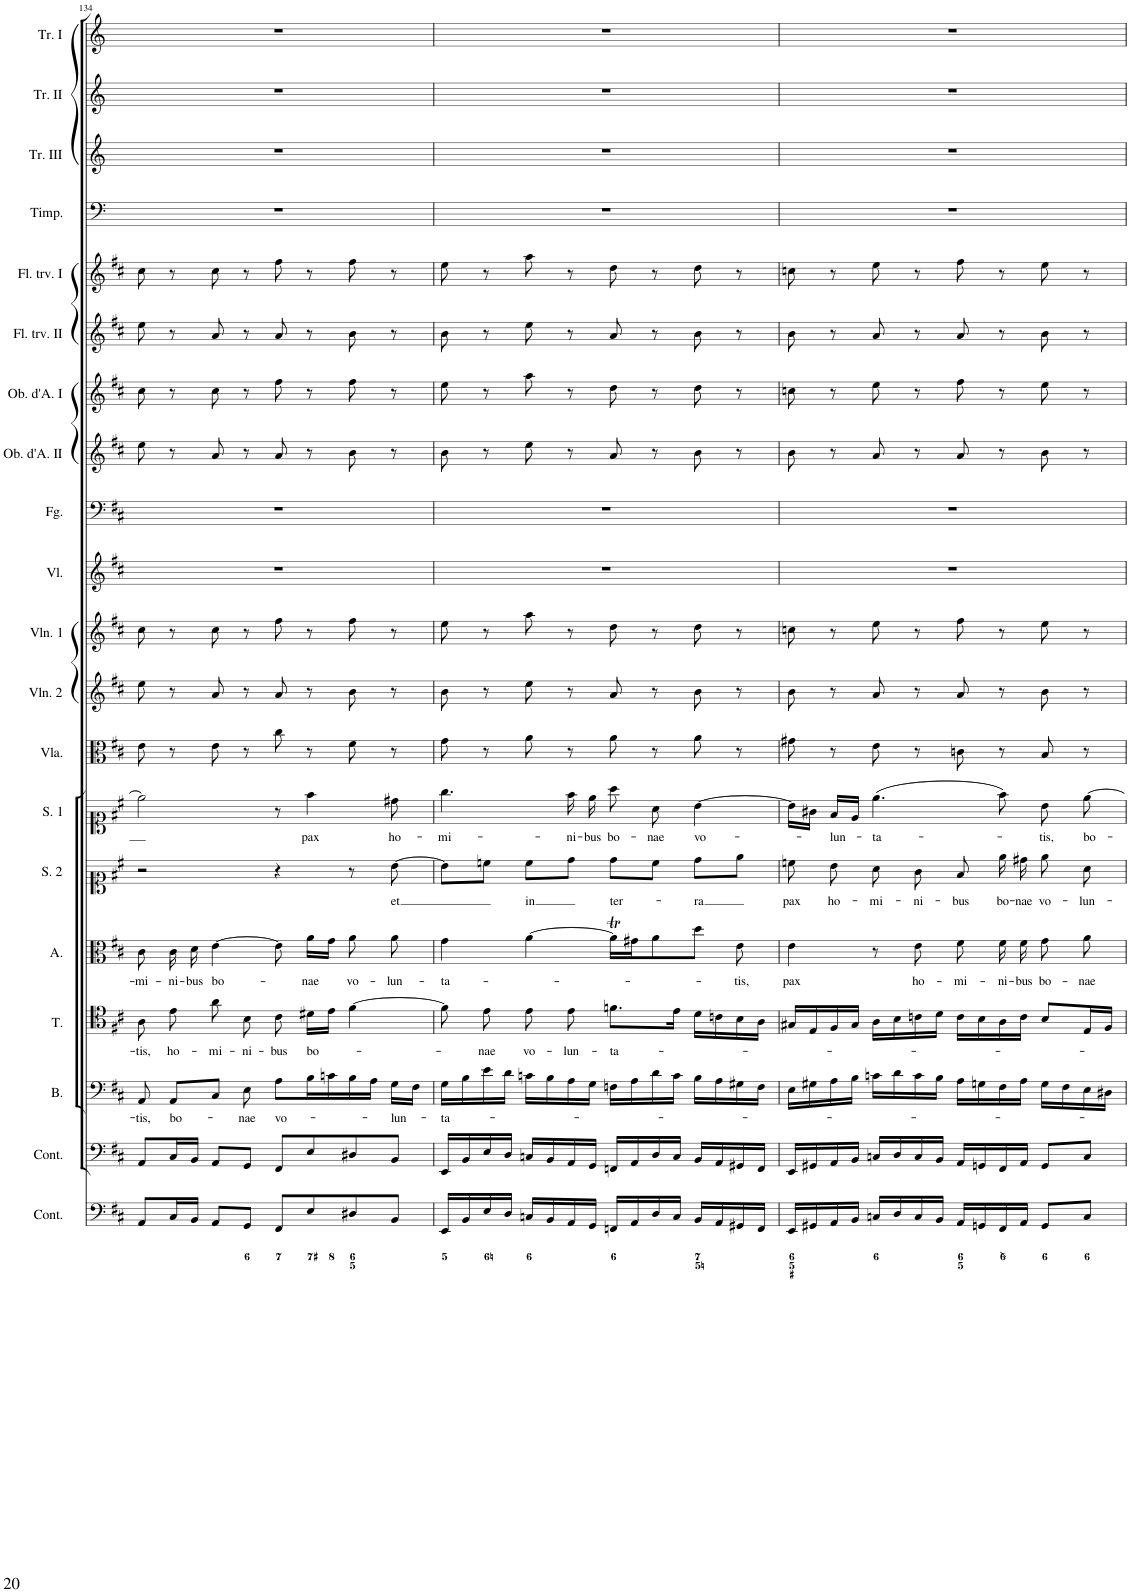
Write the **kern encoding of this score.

**kern	**kern	**kern	**text	**kern	**text	**kern	**text	**kern	**text	**kern	**text	**kern	**kern	**kern	**kern	**kern	**kern	**kern	**kern	**kern	**kern	**kern	**kern	**kern
*part20	*part19	*part18	*part18	*part17	*part17	*part16	*part16	*part15	*part15	*part14	*part14	*part13	*part12	*part11	*part10	*part9	*part8	*part7	*part6	*part5	*part4	*part3	*part2	*part1
*staff20	*staff19	*staff18	*staff18	*staff17	*staff17	*staff16	*staff16	*staff15	*staff15	*staff14	*staff14	*staff13	*staff12	*staff11	*staff10	*staff9	*staff8	*staff7	*staff6	*staff5	*staff4	*staff3	*staff2	*staff1
*I"Continuo	*I"Continuo	*I"Basso	*	*I"Tenore	*	*I"Alto	*	*I"Soprano 2	*	*I"Soprano 1	*	*I"Viola	*I"Violino 2	*I"Violino 1	*I"Violino solo	*I"Fagotti	*I"Oboe d'Amore II	*I"Oboe d'Amore I	*I"Flauto traverso II	*I"Flauto traverso I	*I"Timpani	*I"Tromba III	*I"Tromba II	*I"Tromba I
*I'Cont.	*I'Cont.	*I'B.	*	*I'T.	*	*I'A.	*	*I'S. 2	*	*I'S. 1	*	*I'Vla.	*I'Vln. 2	*I'Vln. 1	*I'Vl.	*I'Fg.	*I'Ob. d'A. II	*I'Ob. d'A. I	*I'Fl. trv. II	*I'Fl. trv. I	*I'Timp.	*I'Tr. III	*I'Tr. II	*I'Tr. I
!!LO:PB:g=z
*clefF4	*clefF4	*clefF4	*	*clefC4	*	*clefC3	*	*clefC1	*	*clefC1	*	*clefC3	*clefG2	*clefG2	*clefG2	*clefF4	*clefG2	*clefG2	*clefG2	*clefG2	*clefF4	*clefG2	*clefG2	*clefG2
*	*	*	*	*	*	*	*	*	*	*	*	*	*	*	*	*	*	*	*	*	*Trd-1c-2	*Trd-1c-2	*Trd-1c-2	*Trd-1c-2
*k[f#c#]	*k[f#c#]	*k[f#c#]	*	*k[f#c#]	*	*k[f#c#]	*	*k[f#c#]	*	*k[f#c#]	*	*k[f#c#]	*k[f#c#]	*k[f#c#]	*k[f#c#]	*k[f#c#]	*k[f#c#]	*k[f#c#]	*k[f#c#]	*k[f#c#]	*k[]	*k[]	*k[]	*k[]
*M4/4	*M4/4	*M4/4	*	*M4/4	*	*M4/4	*	*M4/4	*	*M4/4	*	*M4/4	*M4/4	*M4/4	*M4/4	*M4/4	*M4/4	*M4/4	*M4/4	*M4/4	*M4/4	*M4/4	*M4/4	*M4/4
*met(c)	*met(c)	*met(c)	*	*met(c)	*	*met(c)	*	*met(c)	*	*met(c)	*	*met(c)	*met(c)	*met(c)	*met(c)	*met(c)	*met(c)	*met(c)	*met(c)	*met(c)	*met(c)	*met(c)	*met(c)	*met(c)
=134	=134	=134	=134	=134	=134	=134	=134	=134	=134	=134	=134	=134	=134	=134	=134	=134	=134	=134	=134	=134	=134	=134	=134	=134
!	!	!	!LO:LY:b	!	!LO:LY:b	!	!LO:LY:b	!	!	!	!	!	!	!	!	!	!	!	!	!	!	!	!	!
8AA/L	8AA/L	8AA/	-tis,	8A\	-tis,	8c#\	-mi-	2r	.	2ee\]	.	8e\	8ee\	8cc#\	1r	1r	8ee\	8cc#\	8ee\	8cc#\	1r	1r	1r	1r
!	!	!	!LO:LY:b	!	!LO:LY:b	!	!LO:LY:b	!	!	!	!	!	!	!	!	!	!	!	!	!	!	!	!	!
16C#/L	16C#/L	8AA/L	bo-	8e\	ho-	16c#\	-ni-	.	.	.	.	8r	8r	8r	.	.	8r	8r	8r	8r	.	.	.	.
!	!	!	!	!	!	!	!LO:LY:b	!	!	!	!	!	!	!	!	!	!	!	!	!	!	!	!	!
16BB/JJ	16BB/JJ	.	.	.	.	16d\	-bus	.	.	.	.	.	.	.	.	.	.	.	.	.	.	.	.	.
!	!	!	!	!	!LO:LY:b	!	!LO:LY:b	!	!	!	!	!	!	!	!	!	!	!	!	!	!	!	!	!
8AA/L	8AA/L	8C#/J	.	8a\	-mi-	[4e\	bo-	.	.	.	.	8e\	8a/	8cc#\	.	.	8a/	8cc#\	8a/	8cc#\	.	.	.	.
!	!	!	!LO:LY:b	!	!LO:LY:b	!	!	!	!	!	!	!	!	!	!	!	!	!	!	!	!	!	!	!
8GG/J	8GG/J	8E\	-nae	8B\	-ni-	.	.	.	.	.	.	8r	8r	8r	.	.	8r	8r	8r	8r	.	.	.	.
!	!	!	!LO:LY:b	!	!LO:LY:b	!	!	!	!	!	!	!	!	!	!	!	!	!	!	!	!	!	!	!
8FF#/L	8FF#/L	8A\L	vo-	8c#\	-bus	8e\]	.	4r	.	8r	.	8cc#\	8a/	8ff#\	.	.	8a/	8ff#\	8a/	8ff#\	.	.	.	.
!	!	!	!	!	!LO:LY:b	!	!LO:LY:b	!	!	!	!LO:LY:b	!	!	!	!	!	!	!	!	!	!	!	!	!
8E/	8E/	16B\L	.	16d#X\LL	bo-	16a\LL	-nae	.	.	4ff#\	pax	8r	8r	8r	.	.	8r	8r	8r	8r	.	.	.	.
.	.	16cn\	.	16e\JJ	.	16g\JJ	.	.	.	.	.	.	.	.	.	.	.	.	.	.	.	.	.	.
!	!	!	!	!	!	!	!LO:LY:b	!	!	!	!	!	!	!	!	!	!	!	!	!	!	!	!	!
8D#X/	8D#X/	16B\	.	[4f#\	.	8a\	vo-	8r	.	.	.	8f#\	8b\	8ff#\	.	.	8b\	8ff#\	8b\	8ff#\	.	.	.	.
.	.	16A\JJ	.	.	.	.	.	.	.	.	.	.	.	.	.	.	.	.	.	.	.	.	.	.
!	!	!	!LO:LY:b	!	!	!	!LO:LY:b	!	!LO:LY:b	!	!LO:LY:b	!	!	!	!	!	!	!	!	!	!	!	!	!
8BB/J	8BB/J	16G\LL	-lun-	.	.	8a\	-lun-	[8b\	et	8dd#X\	ho-	8r	8r	8r	.	.	8r	8r	8r	8r	.	.	.	.
.	.	16F#\JJ	.	.	.	.	.	.	.	.	.	.	.	.	.	.	.	.	.	.	.	.	.	.
=135	=135	=135	=135	=135	=135	=135	=135	=135	=135	=135	=135	=135	=135	=135	=135	=135	=135	=135	=135	=135	=135	=135	=135	=135
!	!	!	!LO:LY:b	!	!	!	!LO:LY:b	!	!	!	!LO:LY:b	!	!	!	!	!	!	!	!	!	!	!	!	!
16EE/LL	16EE/LL	16G\LL	-ta-	8f#\]	.	4g\	-ta-	8b\L]	.	4.gg\	-mi-	8g\	8b\	8ee\	1r	1r	8b\	8ee\	8b\	8ee\	1r	1r	1r	1r
16BB/	16BB/	16B\	.	.	.	.	.	.	.	.	.	.	.	.	.	.	.	.	.	.	.	.	.	.
!	!	!	!	!	!LO:LY:b	!	!	!	!	!	!	!	!	!	!	!	!	!	!	!	!	!	!	!
16E/	16E/	16e\	.	8e\	nae	.	.	8ccn\J	.	.	.	8r	8r	8r	.	.	8r	8r	8r	8r	.	.	.	.
16D/JJ	16D/JJ	16d\JJ	.	.	.	.	.	.	.	.	.	.	.	.	.	.	.	.	.	.	.	.	.	.
!	!	!	!	!	!LO:LY:b	!	!	!	!LO:LY:b	!	!	!	!	!	!	!	!	!	!	!	!	!	!	!
16Cn/LL	16Cn/LL	16cn\LL	.	8e\	vo-	[4a\	.	8cc\L	in	.	.	8a\	8ee\	8aa\	.	.	8ee\	8aa\	8ee\	8aa\	.	.	.	.
16BB/	16BB/	16B\	.	.	.	.	.	.	.	.	.	.	.	.	.	.	.	.	.	.	.	.	.	.
!	!	!	!	!	!LO:LY:b	!	!	!	!	!	!LO:LY:b	!	!	!	!	!	!	!	!	!	!	!	!	!
16AA/	16AA/	16A\	.	8e\	-lun-	.	.	8dd\J	.	16ff#\	-ni-	8r	8r	8r	.	.	8r	8r	8r	8r	.	.	.	.
!	!	!	!	!	!	!	!	!	!	!	!LO:LY:b	!	!	!	!	!	!	!	!	!	!	!	!	!
16GG/JJ	16GG/JJ	16G\JJ	.	.	.	.	.	.	.	16ee\	-bus	.	.	.	.	.	.	.	.	.	.	.	.	.
!	!	!	!	!	!LO:LY:b	!	!	!	!LO:LY:b	!	!LO:LY:b	!	!	!	!	!	!	!	!	!	!	!	!	!
16FFn/LL	16FFn/LL	16Fn\LL	.	8.fn\L	-ta-	16aT\LL]	.	8dd\L	ter-	8aa\	bo-	8a\	8a/	8dd\	.	.	8a/	8dd\	8a/	8dd\	.	.	.	.
16AA/	16AA/	16A\	.	.	.	16g#X\J	.	.	.	.	.	.	.	.	.	.	.	.	.	.	.	.	.	.
!	!	!	!	!	!	!	!	!	!	!	!LO:LY:b	!	!	!	!	!	!	!	!	!	!	!	!	!
16D/	16D/	16d\	.	.	.	8a\	.	8cc\J	.	8a\	-nae	8r	8r	8r	.	.	8r	8r	8r	8r	.	.	.	.
16C/JJ	16C/JJ	16c\JJ	.	16e\Jk	.	.	.	.	.	.	.	.	.	.	.	.	.	.	.	.	.	.	.	.
!	!	!	!	!	!	!	!	!	!LO:LY:b	!	!LO:LY:b	!	!	!	!	!	!	!	!	!	!	!	!	!
16BB/LL	16BB/LL	16B\LL	.	16d\LL	.	8dd\J	.	8dd\L	-ra	[4b\	vo-	8a\	8b\	8dd\	.	.	8b\	8dd\	8b\	8dd\	.	.	.	.
16AA/	16AA/	16A\	.	16cn\	.	.	.	.	.	.	.	.	.	.	.	.	.	.	.	.	.	.	.	.
!	!	!	!	!	!	!	!LO:LY:b	!	!	!	!	!	!	!	!	!	!	!	!	!	!	!	!	!
16GG#X/	16GG#X/	16G#X\	.	16B\	.	8e\	-tis,	8ee\J	.	.	.	8r	8r	8r	.	.	8r	8r	8r	8r	.	.	.	.
16FF/JJ	16FF/JJ	16F\JJ	.	16A\JJ	.	.	.	.	.	.	.	.	.	.	.	.	.	.	.	.	.	.	.	.
=136	=136	=136	=136	=136	=136	=136	=136	=136	=136	=136	=136	=136	=136	=136	=136	=136	=136	=136	=136	=136	=136	=136	=136	=136
!	!	!	!	!	!	!	!LO:LY:b	!	!LO:LY:b	!	!	!	!	!	!	!	!	!	!	!	!	!	!	!
16EE/LL	16EE/LL	16E\LL	.	16G#X/LL	.	4e\	pax	8ccn\	pax	16b\LL]	.	8g#X\	8b\	8ccn\	1r	1r	8b\	8ccn\	8b\	8ccn\	1r	1r	1r	1r
16GG#X/	16GG#X/	16G#X\	.	16E/	.	.	.	.	.	16g#X\JJ	.	.	.	.	.	.	.	.	.	.	.	.	.	.
!	!	!	!	!	!	!	!	!	!LO:LY:b	!	!LO:LY:b	!	!	!	!	!	!	!	!	!	!	!	!	!
16AA/	16AA/	16A\	.	16F#/	.	.	.	8b\	ho-	16f#/LL	-lun-	8r	8r	8r	.	.	8r	8r	8r	8r	.	.	.	.
16BB/JJ	16BB/JJ	16B\JJ	.	16G#/JJ	.	.	.	.	.	16e/JJ	.	.	.	.	.	.	.	.	.	.	.	.	.	.
!	!	!	!	!	!	!	!	!	!LO:LY:b	!	!LO:LY:b	!	!	!	!	!	!	!	!	!	!	!	!	!
16Cn/LL	16Cn/LL	16cn\LL	.	16A\LL	.	8r	.	8a\	-mi-	(4.ee\	ta-	8e\	8a/	8ee\	.	.	8a/	8ee\	8a/	8ee\	.	.	.	.
16D/	16D/	16d\	.	16B\	.	.	.	.	.	.	.	.	.	.	.	.	.	.	.	.	.	.	.	.
!	!	!	!	!	!	!	!LO:LY:b	!	!LO:LY:b	!	!	!	!	!	!	!	!	!	!	!	!	!	!	!
16C/	16C/	16c\	.	16cn\	.	8e\	ho-	8g\	-ni-	.	.	8r	8r	8r	.	.	8r	8r	8r	8r	.	.	.	.
16BB/JJ	16BB/JJ	16B\JJ	.	16d\JJ	.	.	.	.	.	.	.	.	.	.	.	.	.	.	.	.	.	.	.	.
!	!	!	!	!	!	!	!LO:LY:b	!	!LO:LY:b	!	!	!	!	!	!	!	!	!	!	!	!	!	!	!
16AA/LL	16AA/LL	16A\LL	.	16c\LL	.	8f#\	-mi-	8f#/	-bus	.	.	8cn\	8a/	8ff#\	.	.	8a/	8ff#\	8a/	8ff#\	.	.	.	.
16GGn/	16GGn/	16Gn\	.	16B\	.	.	.	.	.	.	.	.	.	.	.	.	.	.	.	.	.	.	.	.
!	!	!	!	!	!	!	!LO:LY:b	!	!LO:LY:b	!	!	!	!	!	!	!	!	!	!	!	!	!	!	!
16FF#/	16FF#/	16F#\	.	16A\	.	16f#\	-ni-	16ee\	bo-	8ff#\)	.	8r	8r	8r	.	.	8r	8r	8r	8r	.	.	.	.
!	!	!	!	!	!	!	!LO:LY:b	!	!LO:LY:b	!	!	!	!	!	!	!	!	!	!	!	!	!	!	!
16AA/JJ	16AA/JJ	16A\JJ	.	16c\JJ	.	16f#\	-bus	16dd#X\	-nae	.	.	.	.	.	.	.	.	.	.	.	.	.	.	.
!	!	!	!	!	!	!	!LO:LY:b	!	!LO:LY:b	!	!LO:LY:b	!	!	!	!	!	!	!	!	!	!	!	!	!
8GG/L	8GG/L	16G\LL	.	8B/L	.	8g\	bo-	8ee\	vo-	8b\	-tis,	8B/	8b\	8ee\	.	.	8b\	8ee\	8b\	8ee\	.	.	.	.
.	.	16F#\	.	.	.	.	.	.	.	.	.	.	.	.	.	.	.	.	.	.	.	.	.	.
!	!	!	!	!	!	!	!LO:LY:b	!	!LO:LY:b	!	!LO:LY:b	!	!	!	!	!	!	!	!	!	!	!	!	!
8C/J	8C/J	16E\	.	16E/L	.	8a\	-nae	8a\	-lun-	[8ee\	bo-	8r	8r	8r	.	.	8r	8r	8r	8r	.	.	.	.
.	.	16D#X\JJ	.	16F#/JJ	.	.	.	.	.	.	.	.	.	.	.	.	.	.	.	.	.	.	.	.
=	=	=	=	=	=	=	=	=	=	=	=	=	=	=	=	=	=	=	=	=	=	=	=	=
*-	*-	*-	*-	*-	*-	*-	*-	*-	*-	*-	*-	*-	*-	*-	*-	*-	*-	*-	*-	*-	*-	*-	*-	*-
